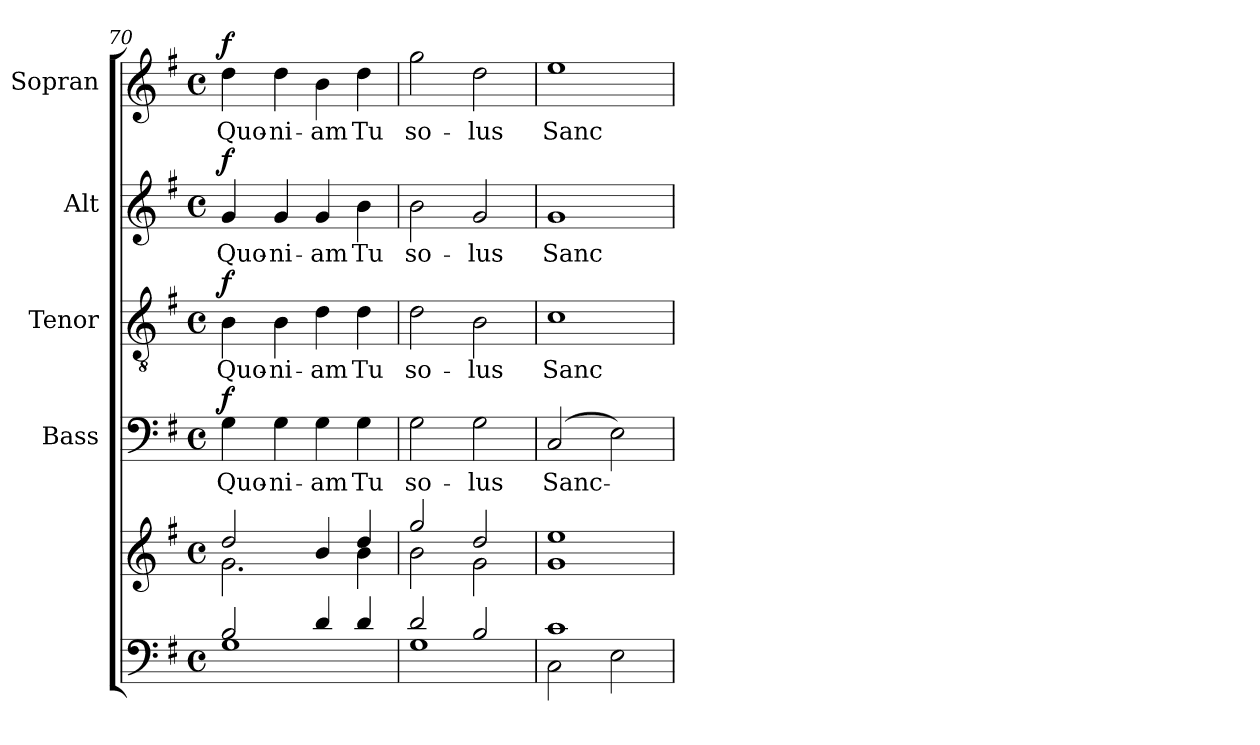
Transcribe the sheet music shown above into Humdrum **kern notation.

**kern	**kern	**kern	**text	**dynam	**kern	**text	**dynam	**kern	**text	**dynam	**kern	**text	**dynam
*part5	*part5	*part4	*part4	*part4	*part3	*part3	*part3	*part2	*part2	*part2	*part1	*part1	*part1
*staff6	*staff5	*staff4	*staff4	*staff4	*staff3	*staff3	*staff3	*staff2	*staff2	*staff2	*staff1	*staff1	*staff1
*	*	*I"Bass	*	*	*I"Tenor	*	*	*I"Alt	*	*	*I"Sopran	*	*
*	*	*I'B.	*	*	*I'T.	*	*	*I'A.	*	*	*I'S.	*	*
!!LO:PB:g=z
*clefF4	*clefG2	*clefF4	*	*	*clefGv2	*	*	*clefG2	*	*	*clefG2	*	*
*k[f#]	*k[f#]	*k[f#]	*	*	*k[f#]	*	*	*k[f#]	*	*	*k[f#]	*	*
*G:	*G:	*G:	*	*	*G:	*	*	*G:	*	*	*G:	*	*
*M4/4	*M4/4	*M4/4	*	*	*M4/4	*	*	*M4/4	*	*	*M4/4	*	*
*met(c)	*met(c)	*met(c)	*	*	*met(c)	*	*	*met(c)	*	*	*met(c)	*	*
=70	=70	=70	=70	=70	=70	=70	=70	=70	=70	=70	=70	=70	=70
*^	*^	*	*	*	*	*	*	*	*	*	*	*	*
!	!	!	!	!	!LO:LY:b	!LO:DY:a	!	!LO:LY:b	!LO:DY:a	!	!LO:LY:b	!LO:DY:a	!	!LO:LY:b	!LO:DY:a
2B/	1G	2dd/	2.g\	4G\	Quo-	f	4B\	Quo-	f	4g/	Quo-	f	4dd\	Quo-	f
!	!	!	!	!	!LO:LY:b	!	!	!LO:LY:b	!	!	!LO:LY:b	!	!	!LO:LY:b	!
.	.	.	.	4G\	-ni-	.	4B\	-ni-	.	4g/	-ni-	.	4dd\	-ni-	.
!	!	!	!	!	!LO:LY:b	!	!	!LO:LY:b	!	!	!LO:LY:b	!	!	!LO:LY:b	!
4d/	.	4b/	.	4G\	-am	.	4d\	-am	.	4g/	-am	.	4b\	-am	.
!	!	!	!	!	!LO:LY:b	!	!	!LO:LY:b	!	!	!LO:LY:b	!	!	!LO:LY:b	!
4d/	.	4dd/	4b\	4G\	Tu	.	4d\	Tu	.	4b\	Tu	.	4dd\	Tu	.
=71	=71	=71	=71	=71	=71	=71	=71	=71	=71	=71	=71	=71	=71	=71	=71
!	!	!	!	!	!LO:LY:b	!	!	!LO:LY:b	!	!	!LO:LY:b	!	!	!LO:LY:b	!
2d/	1G	2gg/	2b\	2G\	so-	.	2d\	so-	.	2b\	so-	.	2gg\	so-	.
!	!	!	!	!	!LO:LY:b	!	!	!LO:LY:b	!	!	!LO:LY:b	!	!	!LO:LY:b	!
2B/	.	2dd/	2g\	2G\	-lus	.	2B\	-lus	.	2g/	-lus	.	2dd\	-lus	.
=72	=72	=72	=72	=72	=72	=72	=72	=72	=72	=72	=72	=72	=72	=72	=72
!	!	!	!	!	!LO:LY:b	!	!	!LO:LY:b	!	!	!LO:LY:b	!	!	!LO:LY:b	!
1c	2C\	1ee	1g	(2C/	Sanc-	.	1c	Sanc-	.	1g	Sanc-	.	1ee	Sanc-	.
.	2E\	.	.	2E\)	.	.	.	.	.	.	.	.	.	.	.
*v	*v	*	*	*	*	*	*	*	*	*	*	*	*	*	*
*	*v	*v	*	*	*	*	*	*	*	*	*	*	*	*
=	=	=	=	=	=	=	=	=	=	=	=	=	=
*-	*-	*-	*-	*-	*-	*-	*-	*-	*-	*-	*-	*-	*-
